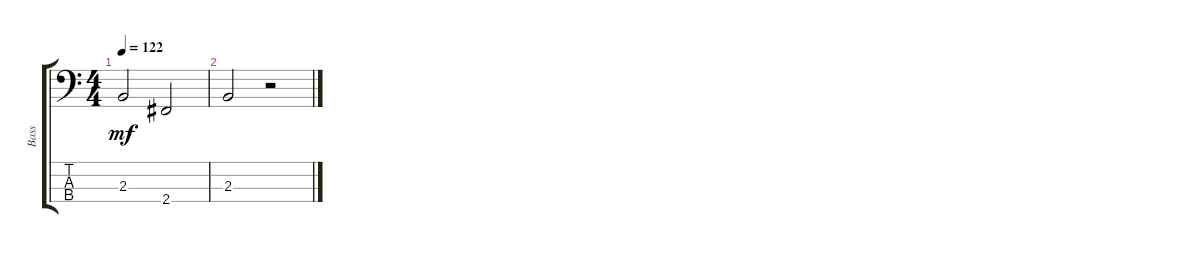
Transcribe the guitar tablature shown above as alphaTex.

\track ("Bass" "Bass") {instrument fretlessbass}
\staff {score tabs}
\tuning (G2 D2 A1 E1) {hide}
\ts (4 4)
\tempo 122
\clef f4
\ks c
2.3.2{dy mf} 2.4.2 |
2.3.2 r.2
